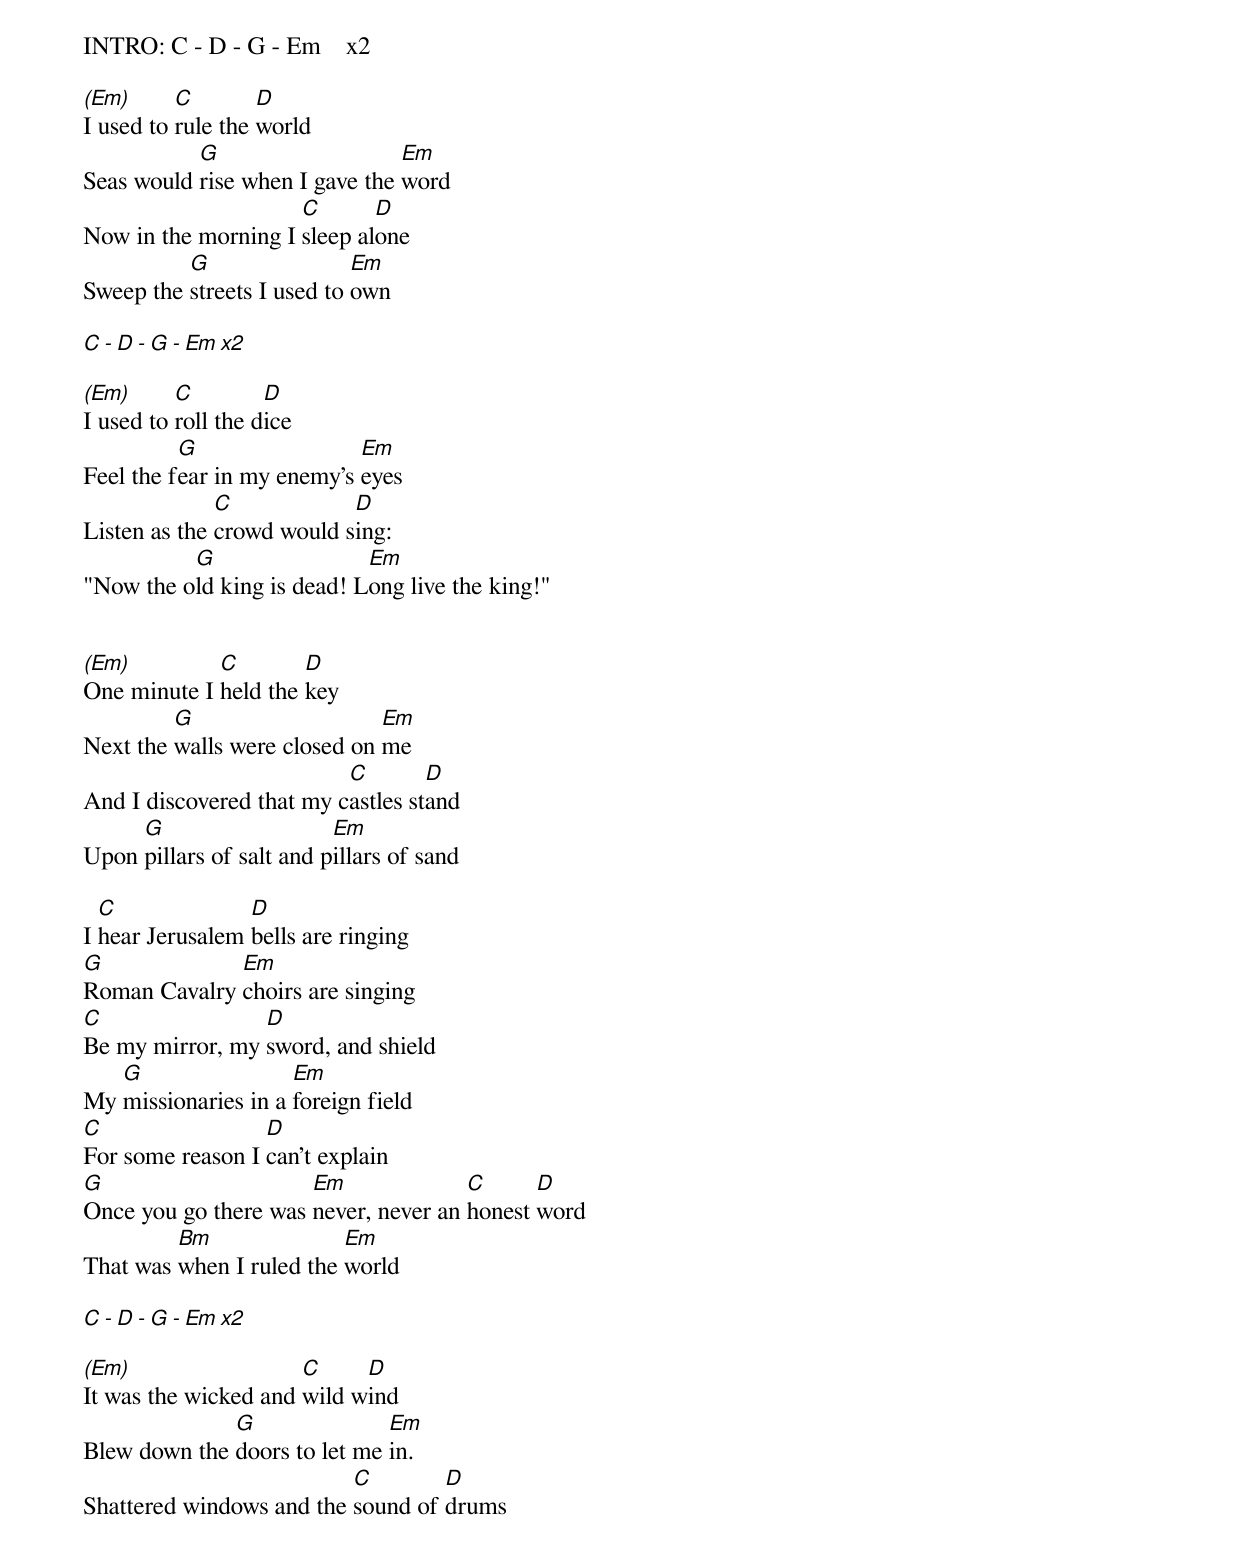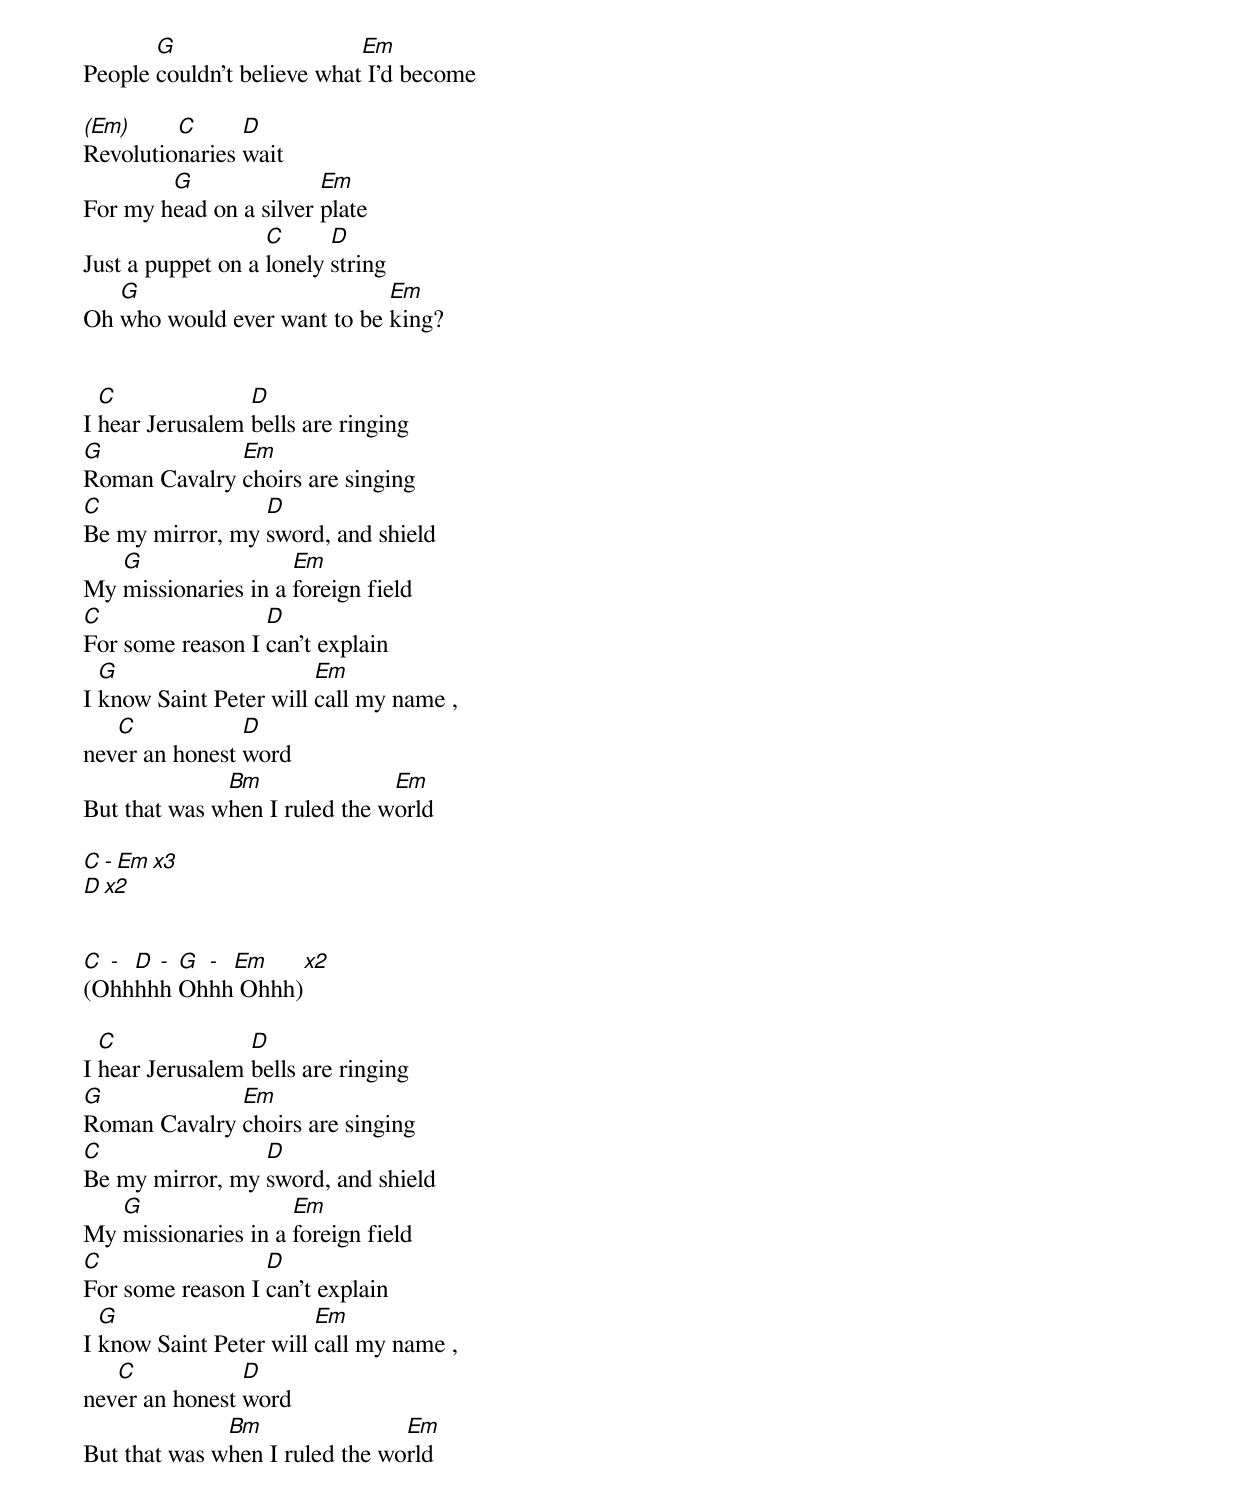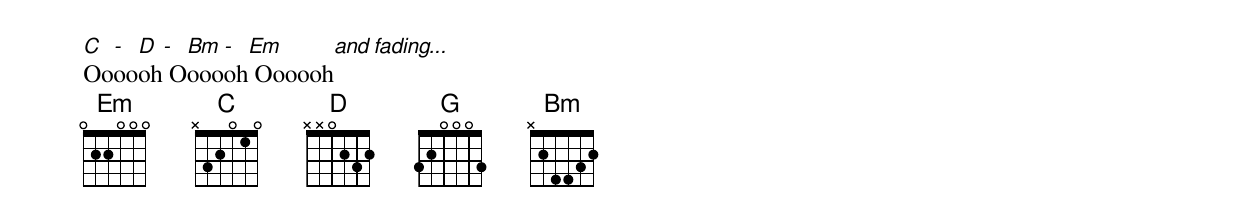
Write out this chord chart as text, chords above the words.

INTRO: C - D - G - Em    x2

(Em)      C        D
I used to rule the world
           G                    Em
Seas would rise when I gave the word
                     C       D
Now in the morning I sleep alone
          G                 Em
Sweep the streets I used to own

C - D - G - Em    x2

(Em)      C         D
I used to roll the dice
          G                 Em
Feel the fear in my enemy's eyes
              C            D
Listen as the crowd would sing:
          G                 Em
"Now the old king is dead! Long live the king!"


(Em)         C        D
One minute I held the key
         G                    Em
Next the walls were closed on me
                          C        D
And I discovered that my castles stand
     G                    Em
Upon pillars of salt and pillars of sand

  C              D
I hear Jerusalem bells are ringing
G             Em
Roman Cavalry choirs are singing
C                D
Be my mirror, my sword, and shield
   G                 Em
My missionaries in a foreign field
C                 D
For some reason I can't explain
G                     Em              C      D
Once you go there was never, never an honest word
         Bm               Em
That was when I ruled the world

C - D - G - Em    x2

(Em)                  C     D
It was the wicked and wild wind
              G               Em
Blew down the doors to let me in.
                          C        D
Shattered windows and the sound of drums
       G                    Em
People couldn't believe what I'd become

(Em)     C      D
Revolutionaries wait
        G               Em
For my head on a silver plate
                   C      D
Just a puppet on a lonely string
   G                         Em
Oh who would ever want to be king?


  C              D
I hear Jerusalem bells are ringing
G             Em
Roman Cavalry choirs are singing
C                D
Be my mirror, my sword, and shield
   G                 Em
My missionaries in a foreign field
C                 D
For some reason I can't explain
  G                     Em
I know Saint Peter will call my name ,
   C            D
never an honest word
              Bm               Em
But that was when I ruled the world

C - Em x3
D x2


C - D - G - Em    x2
(Ohhhhh Ohhh Ohhh)

  C              D
I hear Jerusalem bells are ringing
G             Em
Roman Cavalry choirs are singing
C                D
Be my mirror, my sword, and shield
   G                 Em
My missionaries in a foreign field
C                 D
For some reason I can't explain
  G                     Em
I know Saint Peter will call my name ,
   C            D
never an honest word
              Bm                Em
But that was when I ruled the world

C - D - Bm - Em              and fading...
Oooooh Oooooh Oooooh
